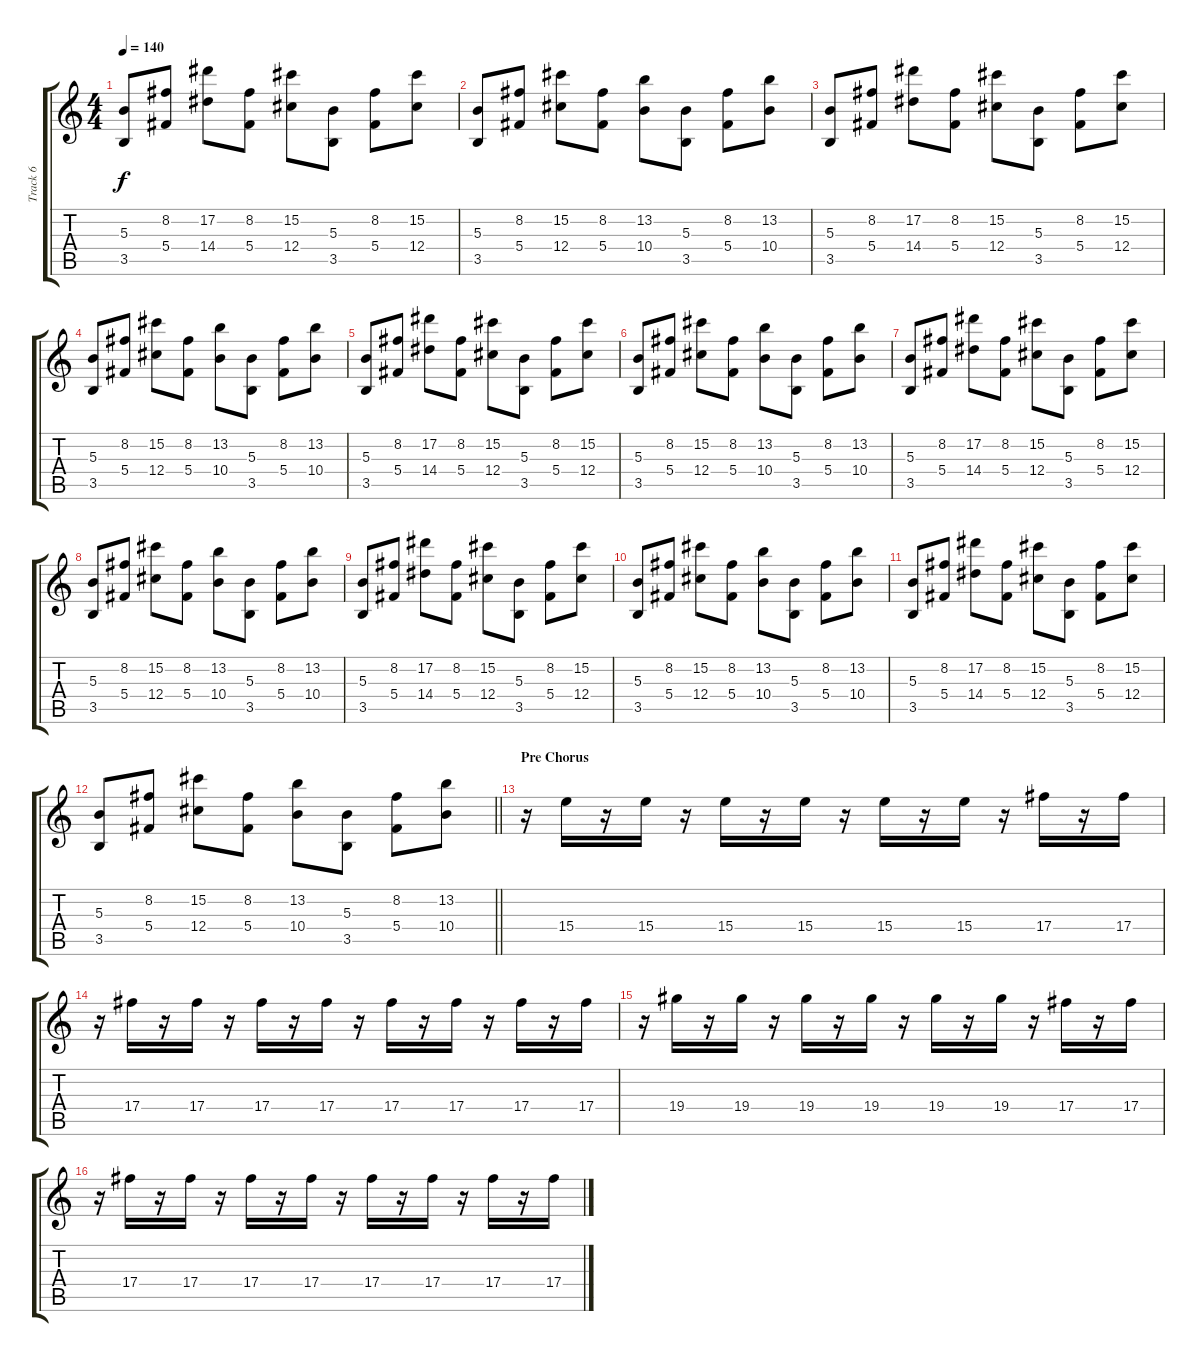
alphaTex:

\track ("Track 6" "Track 6") {instrument lead2sawtooth}
\staff {score tabs}
\tuning (Eb5 Bb4 Gb4 Db4 Ab3 Db3) {hide}
\ts (4 4)
\tempo 140
\clef g2
\ks c
(5.3 3.5).8{dy f} (8.2 5.4).8 (17.2 14.4).8 (8.2 5.4).8 (15.2 12.4).8 (5.3 3.5).8 (8.2 5.4).8 (15.2 12.4).8 |
(5.3 3.5).8 (8.2 5.4).8 (15.2 12.4).8 (8.2 5.4).8 (13.2 10.4).8 (5.3 3.5).8 (8.2 5.4).8 (13.2 10.4).8 |
(5.3 3.5).8 (8.2 5.4).8 (17.2 14.4).8 (8.2 5.4).8 (15.2 12.4).8 (5.3 3.5).8 (8.2 5.4).8 (15.2 12.4).8 |
(5.3 3.5).8 (8.2 5.4).8 (15.2 12.4).8 (8.2 5.4).8 (13.2 10.4).8 (5.3 3.5).8 (8.2 5.4).8 (13.2 10.4).8 |
(5.3 3.5).8 (8.2 5.4).8 (17.2 14.4).8 (8.2 5.4).8 (15.2 12.4).8 (5.3 3.5).8 (8.2 5.4).8 (15.2 12.4).8 |
(5.3 3.5).8 (8.2 5.4).8 (15.2 12.4).8 (8.2 5.4).8 (13.2 10.4).8 (5.3 3.5).8 (8.2 5.4).8 (13.2 10.4).8 |
(5.3 3.5).8 (8.2 5.4).8 (17.2 14.4).8 (8.2 5.4).8 (15.2 12.4).8 (5.3 3.5).8 (8.2 5.4).8 (15.2 12.4).8 |
(5.3 3.5).8 (8.2 5.4).8 (15.2 12.4).8 (8.2 5.4).8 (13.2 10.4).8 (5.3 3.5).8 (8.2 5.4).8 (13.2 10.4).8 |
(5.3 3.5).8 (8.2 5.4).8 (17.2 14.4).8 (8.2 5.4).8 (15.2 12.4).8 (5.3 3.5).8 (8.2 5.4).8 (15.2 12.4).8 |
(5.3 3.5).8 (8.2 5.4).8 (15.2 12.4).8 (8.2 5.4).8 (13.2 10.4).8 (5.3 3.5).8 (8.2 5.4).8 (13.2 10.4).8 |
(5.3 3.5).8 (8.2 5.4).8 (17.2 14.4).8 (8.2 5.4).8 (15.2 12.4).8 (5.3 3.5).8 (8.2 5.4).8 (15.2 12.4).8 |
\barLineRight lightlight
(5.3 3.5).8 (8.2 5.4).8 (15.2 12.4).8 (8.2 5.4).8 (13.2 10.4).8 (5.3 3.5).8 (8.2 5.4).8 (13.2 10.4).8 |
\section ("" "Pre Chorus")
r.16 15.4.16{volume 3 instrument lead2sawtooth} r.16 15.4.16 r.16 15.4.16 r.16 15.4.16 r.16 15.4.16 r.16 15.4.16 r.16 17.4.16 r.16 17.4.16 |
r.16 17.4.16 r.16 17.4.16 r.16 17.4.16 r.16 17.4.16 r.16 17.4.16 r.16 17.4.16 r.16 17.4.16 r.16 17.4.16 |
r.16 19.4.16 r.16 19.4.16 r.16 19.4.16 r.16 19.4.16 r.16 19.4.16 r.16 19.4.16 r.16 17.4.16 r.16 17.4.16 |
r.16 17.4.16 r.16 17.4.16 r.16 17.4.16 r.16 17.4.16 r.16 17.4.16 r.16 17.4.16 r.16 17.4.16 r.16 17.4.16
